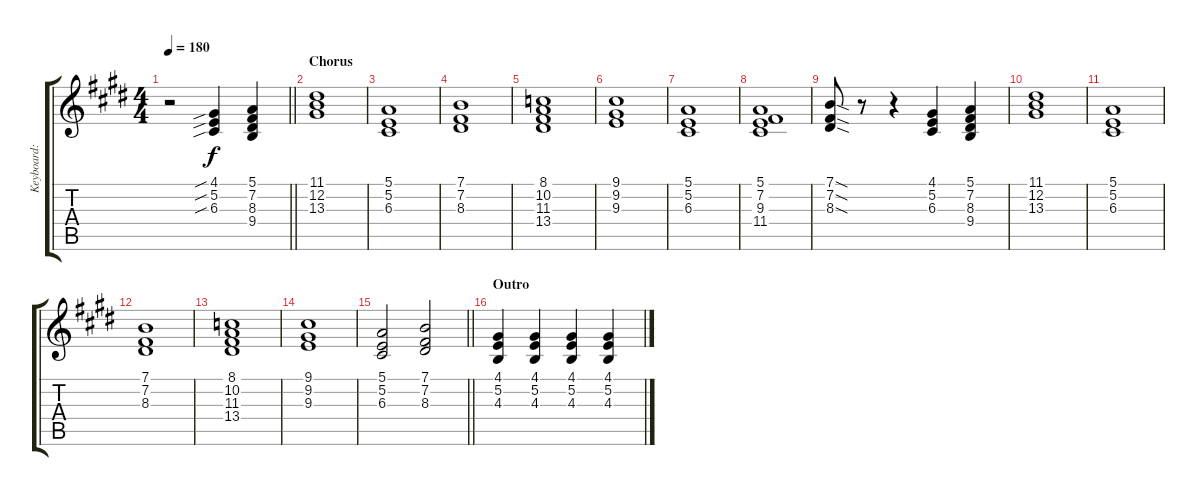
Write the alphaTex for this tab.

\track ("Keyboard: Tsugumi Kotobuki" "Keyboard: ") {instrument lead1square}
\staff {score tabs}
\tuning (E4 B3 G3 D3 A2 E2) {hide}
\ts (4 4)
\tempo 180
\clef g2
\barLineRight lightlight
\ks e
r.2{dy f} (4.1{sib} 5.2{sib} 6.3{sib}).4 (5.1 7.2 8.3 9.4).4 |
\section ("" "Chorus")
(11.1 12.2 13.3).1 |
(5.1 5.2 6.3).1 |
(7.1 7.2 8.3).1 |
(8.1 10.2 11.3 13.4).1 |
(9.1 9.2 9.3).1 |
(5.1 5.2 6.3).1 |
(5.1 7.2 9.3 11.4).1 |
(7.1{sod} 7.2{sod} 8.3{sod}).8 r.8 r.4 (4.1 5.2 6.3).4 (5.1 7.2 8.3 9.4).4 |
(11.1 12.2 13.3).1 |
(5.1 5.2 6.3).1 |
(7.1 7.2 8.3).1 |
(8.1 10.2 11.3 13.4).1 |
(9.1 9.2 9.3).1 |
\barLineRight lightlight
(5.1 5.2 6.3).2 (7.1 7.2 8.3).2 |
\section ("" "Outro")
(4.1 5.2 4.3).4 (4.1 5.2 4.3).4 (4.1 5.2 4.3).4 (4.1 5.2 4.3).4
